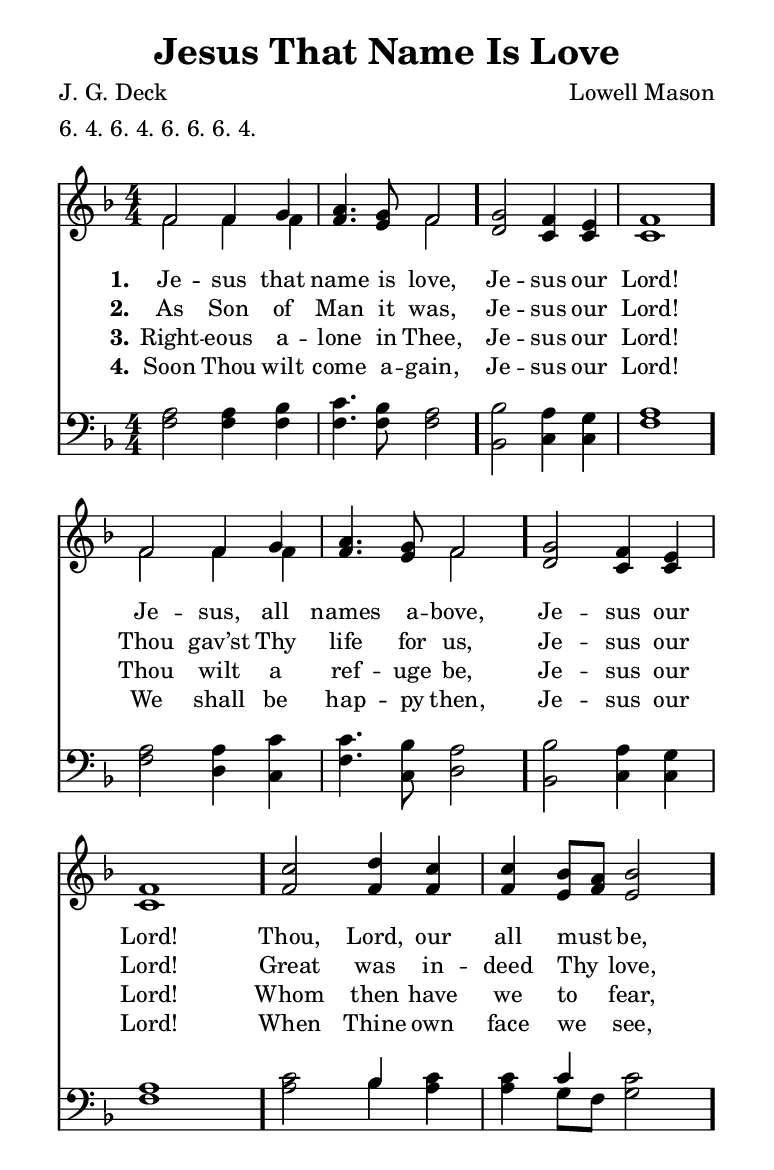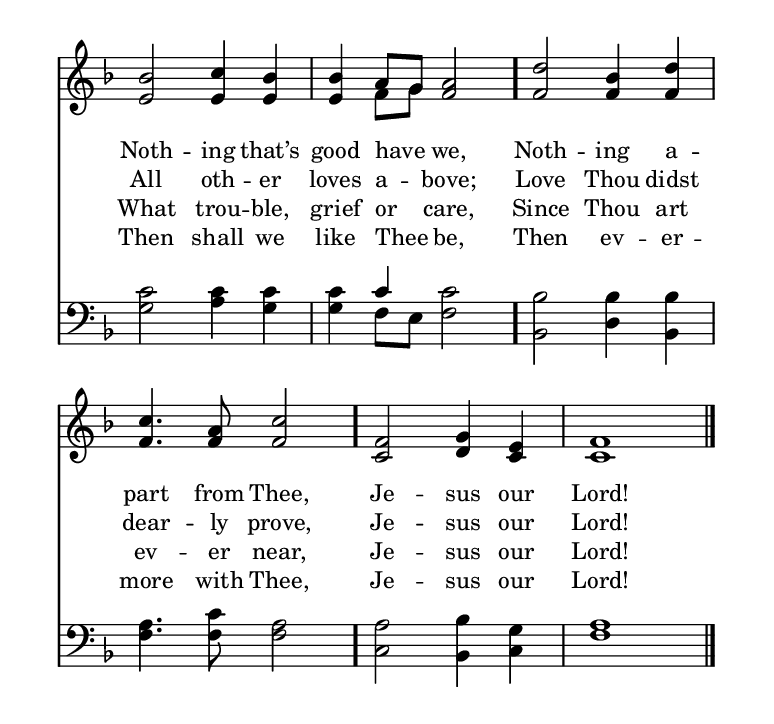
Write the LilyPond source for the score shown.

\include "common/global.ily"
\paper {
  \include "common/paper.ily"
  ragged-last-bottom = ##t
}

\header{
  hymnnumber = "231"
  title = "Jesus That Name Is Love"
  tunename = "Oak"
  meter = "6. 4. 6. 4. 6. 6. 6. 4."
  poet = "J. G. Deck"
  composer = "Lowell Mason"
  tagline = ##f
}

global = {
  \include "common/overrides.ily"
  \override Staff.TimeSignature.style = #'numbered
  \time 4/4
  \override Score.MetronomeMark.transparent = ##t % hide all fermata changes too
  \tempo 4=120
  \key f \major
  \autoBeamOff
}

patternA = { c2 c4 c | c4. c8 c2 }
patternB = { c2 c4 c | c1 }
patternC = { c2 c4 c | c c8[ c] c2 }
patternD = { c2 c4 c | c c4 c2 }

notesSoprano = {
\global
\relative c' {

  f2 f4 g | a4. g8 f2
  g2 f4 e | f1
  f2 f4 g | a4. g8 f2
  g2 f4 e | f1

  c'2 d4 c | c bes8[ a] bes2
  \changePitch \patternC { bes c bes | bes a g a }
  \changePitch \patternA { d bes d | c a c }
  \changePitch \patternB { f, g e | f }

  \bar "|."

}
}

notesAlto = {
\global
\relative e' {

  \changePitch \patternA { f f f | f e f }
  \changePitch \patternB { d c c | c }
  \changePitch \patternA { f f f | f e f }
  \changePitch \patternB { d c c | c }

  \changePitch \patternC { f f f | f e f e }
  \changePitch \patternC { e e e | e f g f }
  \changePitch \patternA { f f f | f f f }
  \changePitch \patternB { c d c | c }

}
}

notesTenor = {
\global
\relative a {

  \changePitch \patternA { a a bes | c bes a }
  \changePitch \patternB { bes a g | a }
  \changePitch \patternA { a a c | c bes a }
  \changePitch \patternB { bes a g | a }

  \changePitch \patternD { c bes c | c c c }
  \changePitch \patternD { c c c | c c c }
  \changePitch \patternA { bes bes bes | a c a }
  \changePitch \patternB { a bes g | a }

}
}

notesBass = {
\global
\relative f {

  \changePitch \patternA { f f f | f f f }
  \changePitch \patternB { bes, c c | f }
  \changePitch \patternA { f d c | f c d }
  \changePitch \patternB { bes c c | f }

  \changePitch \patternC { a bes a | a g f g }
  \changePitch \patternC { g a g | g f e f }
  \changePitch \patternA { bes, d bes | f' f f }
  \changePitch \patternB { c bes c | f }

}
}

wordsA = \lyricmode {
\set stanza = "1."

Je -- sus that name is love, \bar "."
Je -- sus our Lord! \bar "."
Je -- sus, all names a -- bove, \bar "."
Je -- sus our Lord! \bar "."
Thou, Lord, our all must be, \bar "."
Noth -- ing that’s good have we, \bar "."
Noth -- ing a -- part from Thee, \bar "."
Je -- sus our Lord! \bar "."

}

wordsB = \lyricmode {
\set stanza = "2."

As Son of Man it was,
Je -- sus our Lord!
Thou gav’st Thy life for us,
Je -- sus our Lord!
Great was in -- deed Thy love,
All oth -- er loves a -- bove;
Love Thou didst dear -- ly prove,
Je -- sus our Lord!

}

wordsC = \lyricmode {
\set stanza = "3."

Right -- eous a -- lone in Thee,
Je -- sus our Lord!
Thou wilt a ref -- uge be,
Je -- sus our Lord!
Whom then have we to fear,
What trou -- ble, grief or care,
Since Thou art ev -- er near,
Je -- sus our Lord!

}

wordsD = \lyricmode {
\set stanza = "4."

Soon Thou wilt come a -- gain,
Je -- sus our Lord!
We shall be hap -- py then,
Je -- sus our Lord!
When Thine own face we see,
Then shall we like Thee be,
Then ev -- er -- more with Thee,
Je -- sus our Lord!

}

\score {
  \context ChoirStaff <<
    \context Staff = upper <<
      \set ChoirStaff.systemStartDelimiter = #'SystemStartBar
      \set ChoirStaff.printPartCombineTexts = ##f
      \partcombine #'(2 . 9) \notesSoprano \notesAlto
      \context NullVoice = sopranos { \voiceOne << \notesSoprano >> }
      \context NullVoice = altos { \voiceTwo << \notesAlto >> }
      \context Lyrics = one   \lyricsto sopranos \wordsA
      \context Lyrics = two   \lyricsto sopranos \wordsB
      \context Lyrics = three \lyricsto sopranos \wordsC
      \context Lyrics = four  \lyricsto sopranos \wordsD
    >>
    \context Staff = men <<
      \clef bass
      \set ChoirStaff.printPartCombineTexts = ##f
      \partcombine #'(2 . 9) \notesTenor \notesBass
      \context NullVoice = tenors { \voiceOne << \notesTenor >> }
      \context NullVoice = basses { \voiceTwo << \notesBass >> }
    >>
  >>
  \layout {
    \include "common/layout.ily"
  }
  \midi{
    \include "common/midi.ily"
  }
}

\version "2.19.49"  % necessary for upgrading to future LilyPond versions.

% vi:set et ts=2 sw=2 ai nocindent syntax=lilypond:
